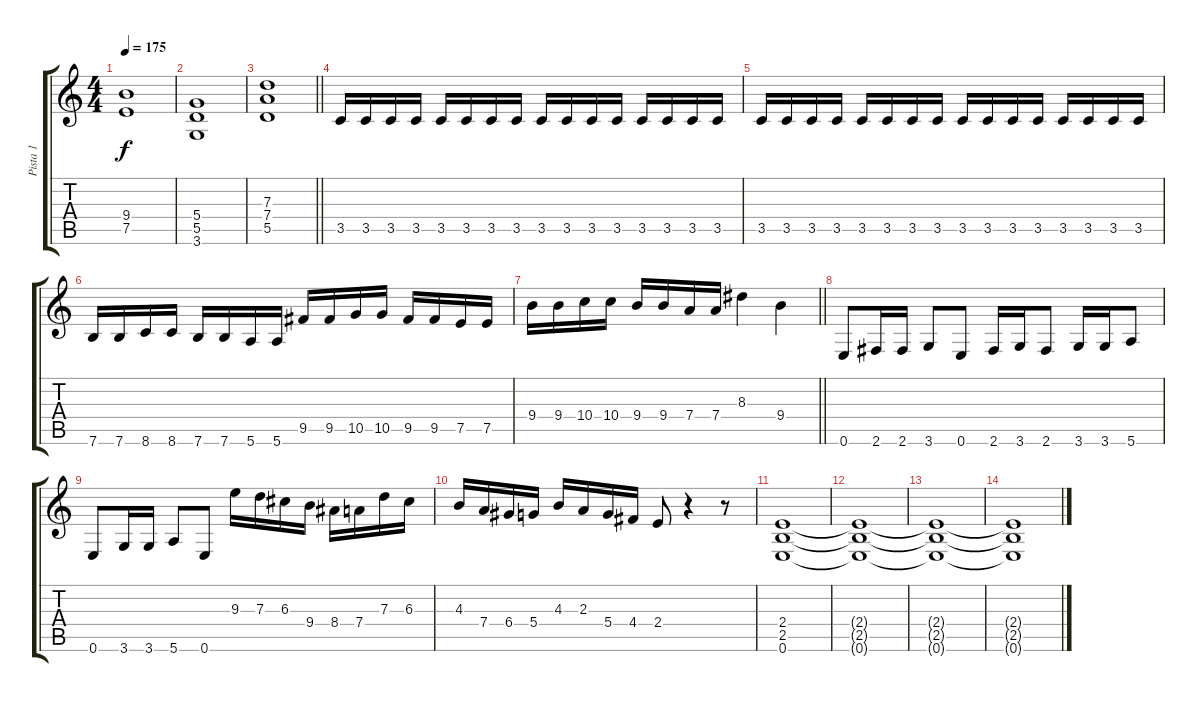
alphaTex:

\track ("Pista 1" "Pista 1") {instrument distortionguitar}
\staff {score tabs}
\tuning (E4 B3 G3 D3 A2 E2) {hide}
\ts (4 4)
\tempo 175
\clef g2
\ks c
(9.4{t} 7.5{t}).1{dy f} |
(5.4 5.5 3.6).1 |
\barLineRight lightlight
(7.3 7.4 5.5).1 |
3.5.16 3.5.16 3.5.16 3.5.16 3.5.16 3.5.16 3.5.16 3.5.16 3.5.16 3.5.16 3.5.16 3.5.16 3.5.16 3.5.16 3.5.16 3.5.16 |
3.5.16 3.5.16 3.5.16 3.5.16 3.5.16 3.5.16 3.5.16 3.5.16 3.5.16 3.5.16 3.5.16 3.5.16 3.5.16 3.5.16 3.5.16 3.5.16 |
7.6.16 7.6.16 8.6.16 8.6.16 7.6.16 7.6.16 5.6.16 5.6.16 9.5.16 9.5.16 10.5.16 10.5.16 9.5.16 9.5.16 7.5.16 7.5.16 |
\barLineRight lightlight
9.4.16 9.4.16 10.4.16 10.4.16 9.4.16 9.4.16 7.4.16 7.4.16 8.3.4 9.4.4 |
0.6.8 2.6.16 2.6.16 3.6.8 0.6.8 2.6.16 3.6.16 2.6.8 3.6.16 3.6.16 5.6.8 |
0.6.8 3.6.16 3.6.16 5.6.8 0.6.8 9.3.16 7.3.16 6.3.16 9.4.16 8.4.16 7.4.16 7.3.16 6.3.16 |
4.3.16 7.4.16 6.4.16 5.4.16 4.3.16 2.3.16 5.4.16 4.4.16 2.4.8 r.4 r.8 |
(2.4 2.5 0.6).1 |
(2.4{t} 2.5{t} 0.6{t}).1 |
(2.4{t} 2.5{t} 0.6{t}).1{volume 10} |
(2.4{t} 2.5{t} 0.6{t}).1{volume 5}
